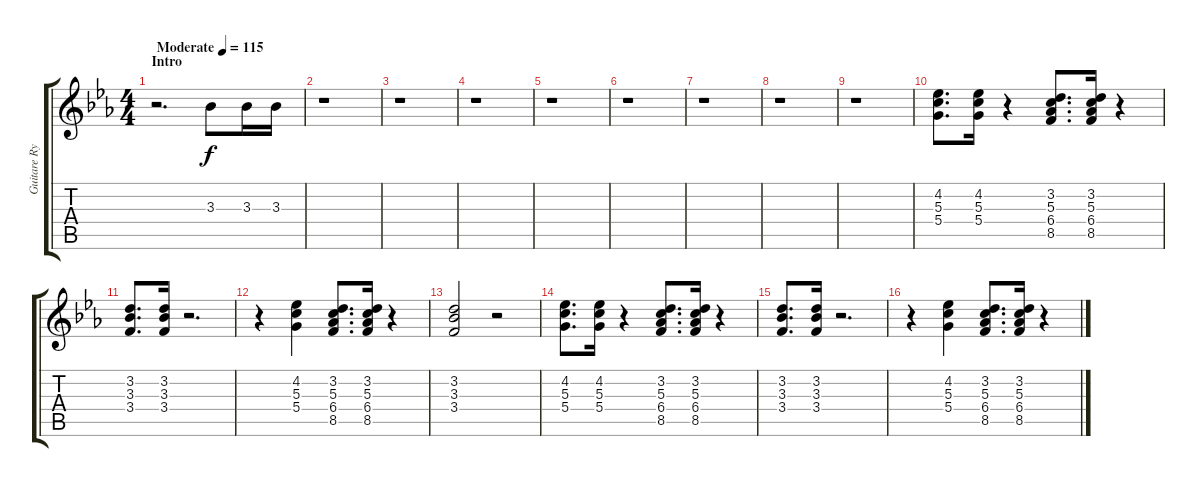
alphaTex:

\track ("Guitare Rythmique" "Guitare Ry") {instrument electricguitarclean}
\staff {score tabs}
\tuning (E4 B3 G3 D3 A2 E2) {hide}
\ts (4 4)
\section ("" "Intro")
\tempo (115 "Moderate")
\clef g2
\ks eb
r.2{d dy f instrument electricguitarclean} 3.3.8 3.3.16 3.3.16 |
r.1 |
r.1 |
r.1 |
r.1 |
r.1 |
r.1 |
r.1 |
r.1 |
(4.2 5.3 5.4).8{d} (4.2 5.3 5.4).16 r.4 (3.2 5.3 6.4 8.5).8{d} (3.2 5.3 6.4 8.5).16 r.4 |
(3.2 3.3 3.4).8{d} (3.2 3.3 3.4).16 r.2{d} |
r.4 (4.2 5.3 5.4).4 (3.2 5.3 6.4 8.5).8{d} (3.2 5.3 6.4 8.5).16 r.4 |
(3.2 3.3 3.4).2 r.2 |
(4.2 5.3 5.4).8{d} (4.2 5.3 5.4).16 r.4 (3.2 5.3 6.4 8.5).8{d} (3.2 5.3 6.4 8.5).16 r.4 |
(3.2 3.3 3.4).8{d} (3.2 3.3 3.4).16 r.2{d} |
r.4 (4.2 5.3 5.4).4 (3.2 5.3 6.4 8.5).8{d} (3.2 5.3 6.4 8.5).16 r.4
